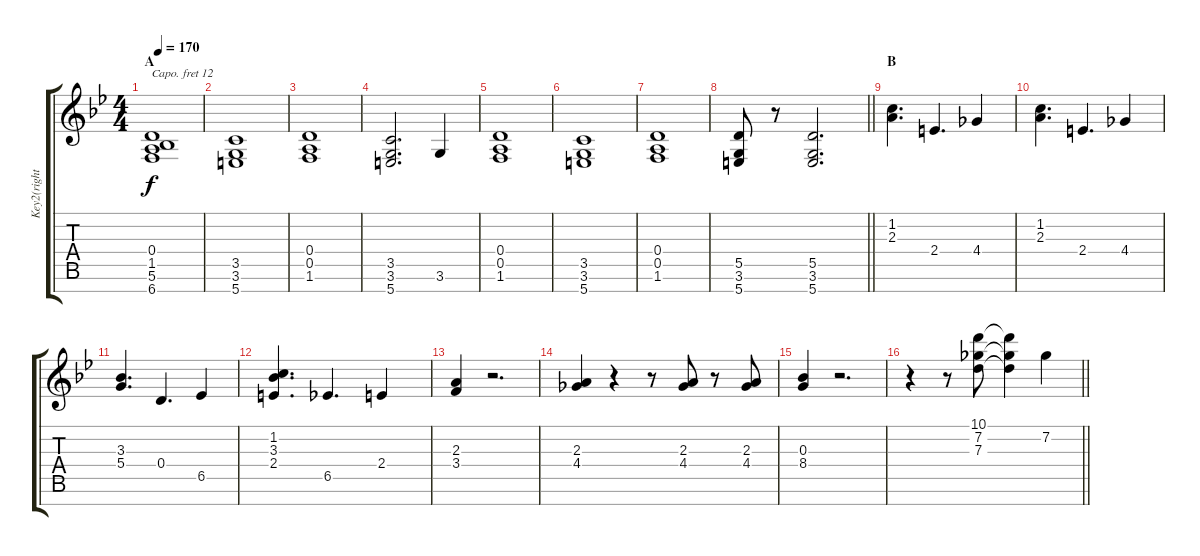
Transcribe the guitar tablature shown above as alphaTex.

\track ("Key2(righthand" "Key2(right") {instrument acousticgrandpiano}
\staff {score tabs}
\capo 12
\tuning (E4 B3 G3 D3 A2 E2 B1) {hide}
\ts (4 4)
\section ("" "A")
\tempo 170
\clef g2
\ks bb
(0.4 1.5 5.6 6.7).1{dy f} |
(3.5 3.6 5.7).1 |
(0.4 0.5 1.6).1 |
(3.5 3.6 5.7).2{d} 3.6.4 |
(0.4 0.5 1.6).1 |
(3.5 3.6 5.7).1 |
(0.4 0.5 1.6).1 |
\barLineRight lightlight
(5.5 3.6 5.7).8 r.8 (5.5 3.6 5.7).2{d} |
\section ("" "B")
(1.2 2.3).4{d} 2.4.4{d} 4.4.4 |
(1.2 2.3).4{d} 2.4.4{d} 4.4.4 |
(3.3 5.4).4{d} 0.4.4{d} 6.5.4 |
(1.2 3.3 2.4).4{d} 6.5.4{d} 2.4.4 |
(2.3 3.4).4 r.2{d} |
(2.3 4.4).4 r.4 r.8 (2.3 4.4).8 r.8 (2.3 4.4).8 |
(0.3 8.4).4 r.2{d} |
\barLineRight lightlight
r.4 r.8 (10.1 7.2 7.3).8 (10.1{t} 7.2{t} 7.3{t}).4 7.2.4
